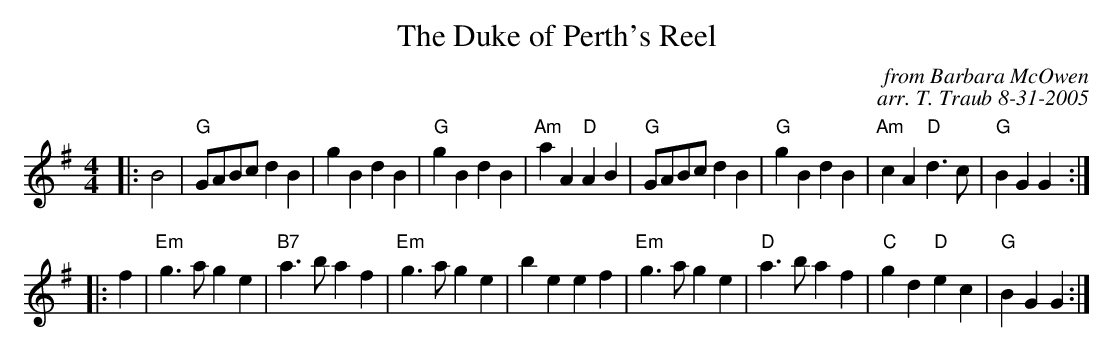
X:1
T: The Duke of Perth's Reel
C: from Barbara McOwen
C: arr. T. Traub 8-31-2005
M: 4/4
L: 1/4
K: G
|: B2|"G"G/A/B/c/ d B|g B d B|"G"g B d B|"Am"a A "D"A B|"G"G/A/B/c/ d B|"G"g B d B|"Am"c A "D"d> c|"G"B G G :|
|: f |"Em" g> a g e|"B7"a>b a f|"Em"g>a g e|b e e f |"Em"g>a g e|"D"a>b a f|"C"g d "D"e c|"G"B G G:|
